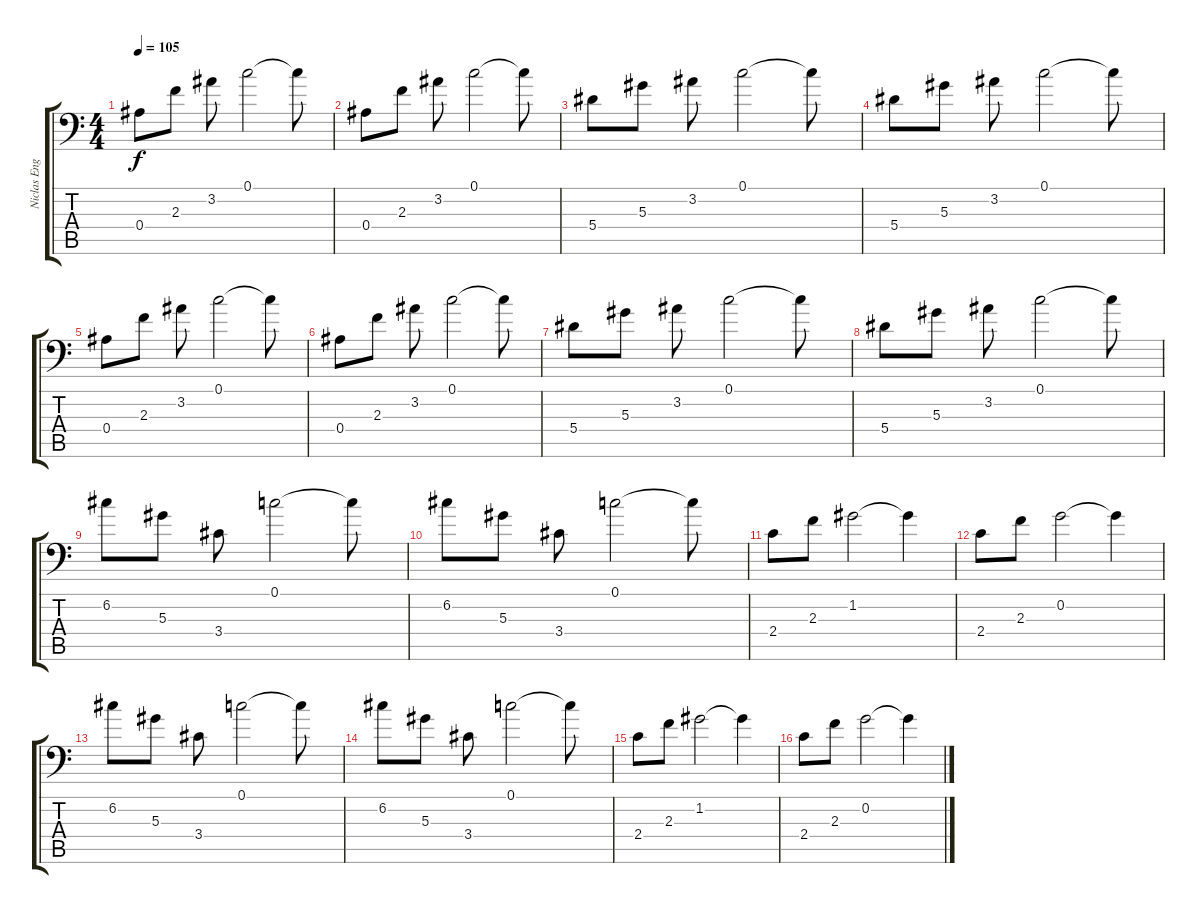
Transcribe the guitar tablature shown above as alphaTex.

\track ("Niclas Engelin" "Niclas Eng") {instrument distortionguitar}
\staff {score tabs}
\tuning (C4 G3 Eb3 Bb2 F2 Bb1) {hide}
\ts (4 4)
\tempo 105
\clef f4
\ks c
0.4.8{dy f volume 16 instrument electricguitarclean} 2.3.8 3.2.8 0.1.2 0.1{t}.8 |
0.4.8 2.3.8 3.2.8 0.1.2 0.1{t}.8 |
5.4.8 5.3.8 3.2.8 0.1.2 0.1{t}.8 |
5.4.8 5.3.8 3.2.8 0.1.2 0.1{t}.8 |
0.4.8{volume 16 instrument electricguitarclean} 2.3.8 3.2.8 0.1.2 0.1{t}.8 |
0.4.8 2.3.8 3.2.8 0.1.2 0.1{t}.8 |
5.4.8 5.3.8 3.2.8 0.1.2 0.1{t}.8 |
5.4.8 5.3.8 3.2.8 0.1.2 0.1{t}.8 |
6.2.8 5.3.8 3.4.8 0.1.2 0.1{t}.8 |
6.2.8 5.3.8 3.4.8 0.1.2 0.1{t}.8 |
2.4.8 2.3.8 1.2.2 1.2{t}.4 |
2.4.8 2.3.8 0.2.2 0.2{t}.4 |
6.2.8 5.3.8 3.4.8 0.1.2 0.1{t}.8 |
6.2.8 5.3.8 3.4.8 0.1.2 0.1{t}.8 |
2.4.8 2.3.8 1.2.2 1.2{t}.4 |
2.4.8 2.3.8 0.2.2 0.2{t}.4
